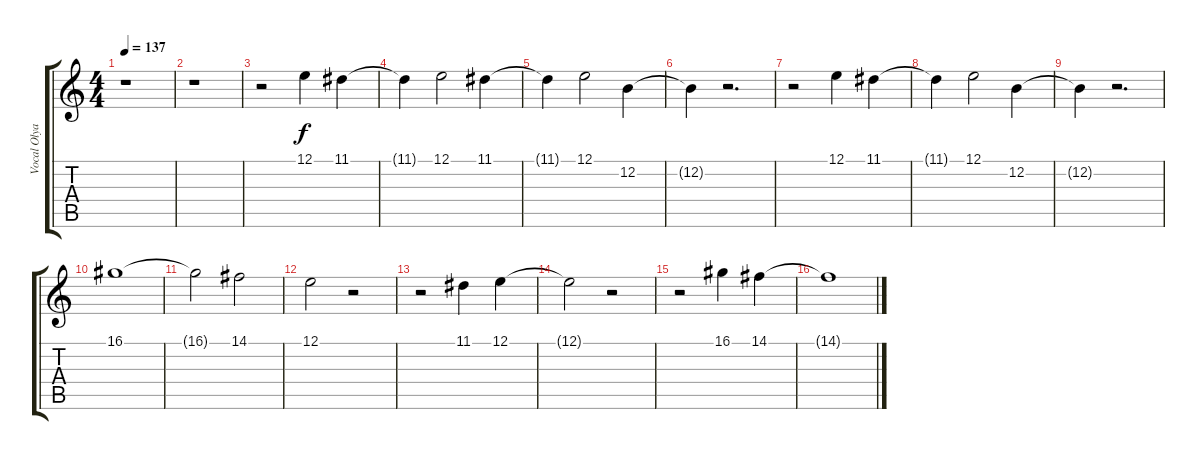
\track ("Vocal Olya" "Vocal Olya") {instrument stringensemble1}
\staff {score tabs}
\tuning (E4 B3 G3 D3 A2 E2) {hide}
\ts (4 4)
\tempo 137
\clef g2
\ks c
r.1{dy f} |
r.1 |
r.2 12.1.4 11.1.4 |
11.1{t}.4 12.1.2 11.1.4 |
11.1{t}.4 12.1.2 12.2.4 |
12.2{t}.4 r.2{d} |
r.2 12.1.4 11.1.4 |
11.1{t}.4 12.1.2 12.2.4 |
12.2{t}.4 r.2{d} |
16.1.1 |
16.1{t}.2 14.1.2 |
12.1.2 r.2 |
r.2 11.1.4 12.1.4 |
12.1{t}.2 r.2 |
r.2 16.1.4 14.1.4 |
14.1{t}.1
